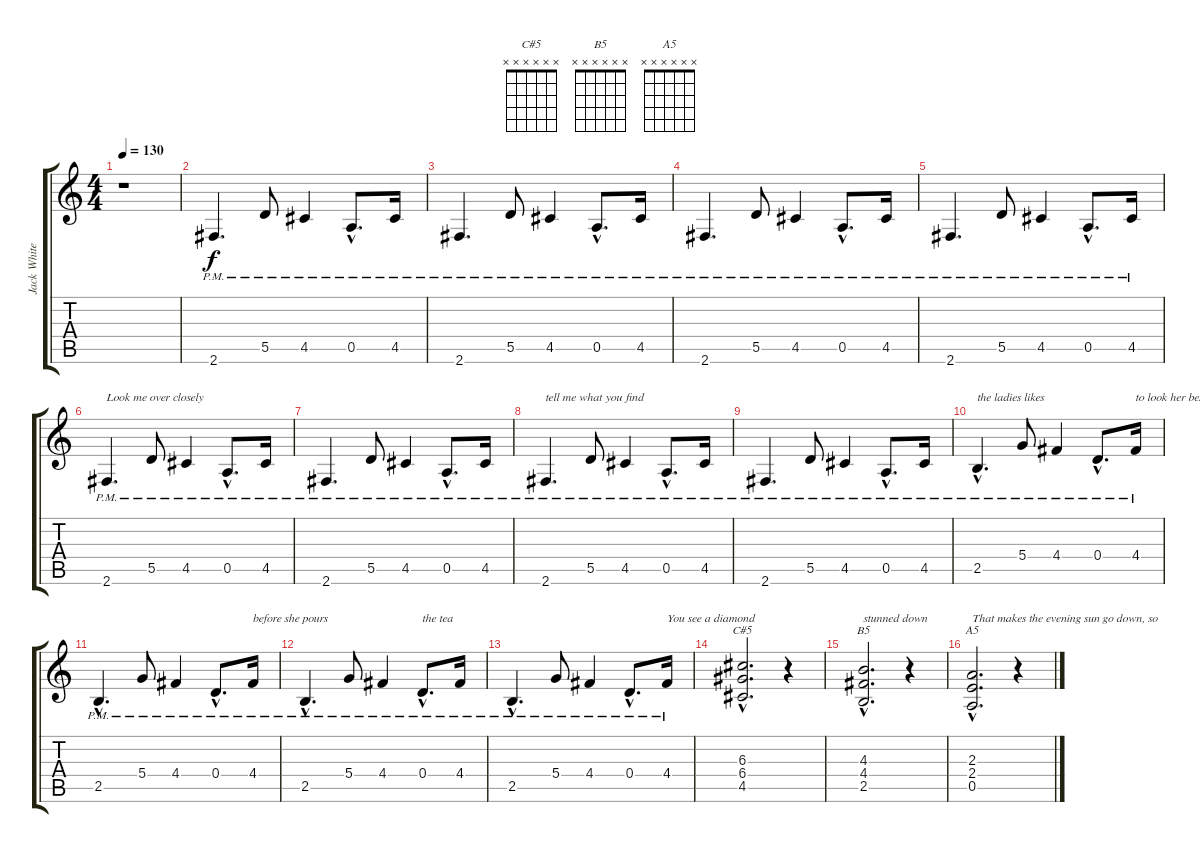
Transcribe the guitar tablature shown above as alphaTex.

\track ("Jack White" "Jack White") {instrument overdrivenguitar}
\staff {score tabs}
\tuning (E4 B3 G3 D3 A2 E2) {hide}
\chord ("C#5" x x x x x x)
\chord ("B5" x x x x x x)
\chord ("A5" x x x x x x)
\ts (4 4)
\tempo 130
\clef g2
\ks c
r.1{dy f instrument overdrivenguitar} |
2.6{pm}.4{d} 5.5{pm}.8 4.5{pm}.4 0.5{hac pm}.8{d} 4.5{pm}.16 |
2.6{pm}.4{d} 5.5{pm}.8 4.5{pm}.4 0.5{hac pm}.8{d} 4.5{pm}.16 |
2.6{pm}.4{d} 5.5{pm}.8 4.5{pm}.4 0.5{hac pm}.8{d} 4.5{pm}.16 |
2.6{pm}.4{d} 5.5{pm}.8 4.5{pm}.4 0.5{hac pm}.8{d} 4.5{pm}.16 |
2.6{pm}.4{d txt "Look me over closely"} 5.5{pm}.8 4.5{pm}.4 0.5{hac pm}.8{d} 4.5{pm}.16 |
2.6{pm}.4{d} 5.5{pm}.8 4.5{pm}.4 0.5{hac pm}.8{d} 4.5{pm}.16 |
2.6{pm}.4{d txt "tell me what you find"} 5.5{pm}.8 4.5{pm}.4 0.5{hac pm}.8{d} 4.5{pm}.16 |
2.6{pm}.4{d} 5.5{pm}.8 4.5{pm}.4 0.5{hac pm}.8{d} 4.5{pm}.16 |
2.5{hac pm}.4{d txt "the ladies likes"} 5.4{pm}.8 4.4{pm}.4 0.4{hac pm}.8{d} 4.4{pm}.16{txt "to look her best"} |
2.5{hac pm}.4{d} 5.4{pm}.8 4.4{pm}.4 0.4{hac pm}.8{d} 4.4{pm}.16{txt "before she pours"} |
2.5{hac pm}.4{d} 5.4{pm}.8 4.4{pm}.4 0.4{hac pm}.8{d txt "the tea"} 4.4{pm}.16 |
2.5{hac pm}.4{d} 5.4{pm}.8 4.4{pm}.4 0.4{hac pm}.8{d} 4.4{pm}.16{txt "You see a diamond"} |
(6.3{hac} 6.4{hac} 4.5{hac}).2{d ch "C#5"} r.4 |
(4.3{hac} 4.4{hac} 2.5{hac}).2{d ch "B5" txt "stunned down"} r.4 |
(2.3{hac} 2.4{hac} 0.5{hac}).2{d ch "A5" txt "That makes the evening sun go down, so"} r.4
